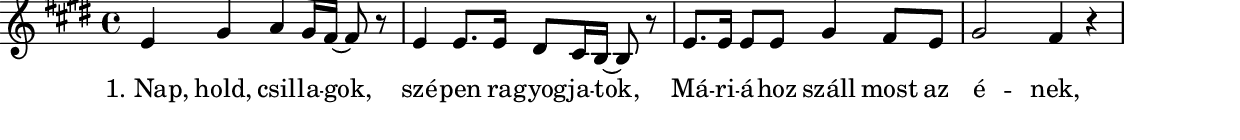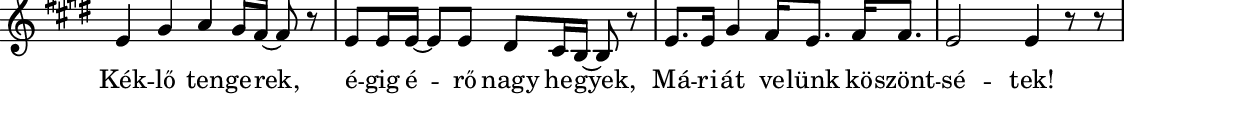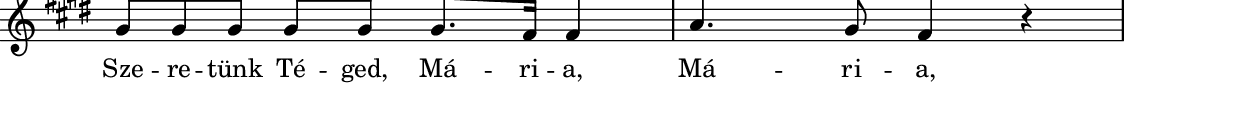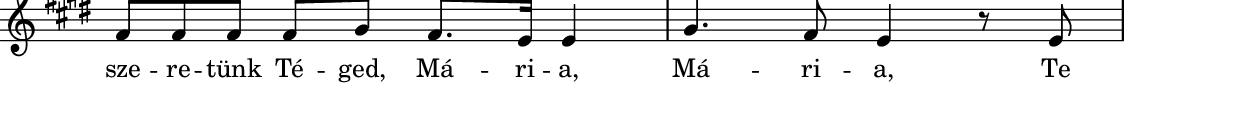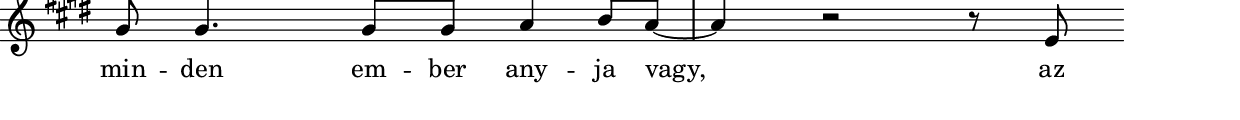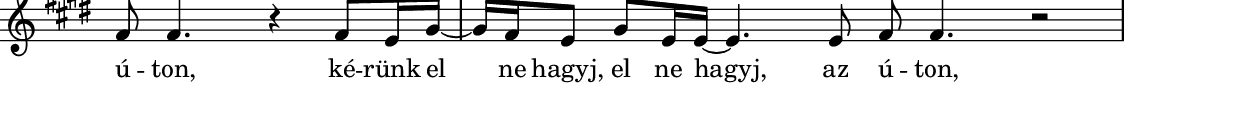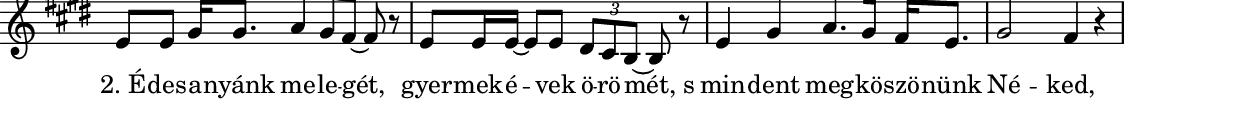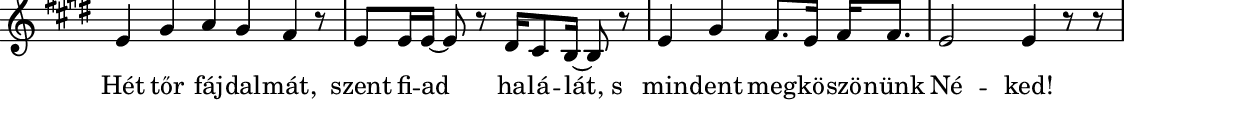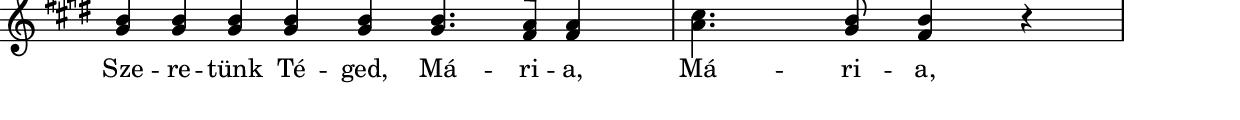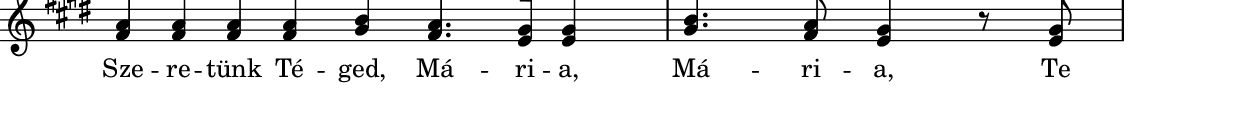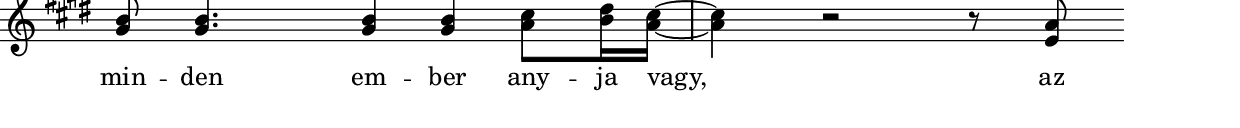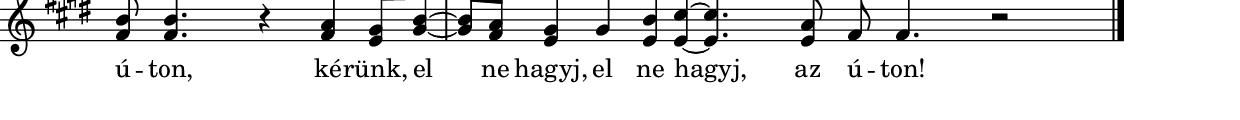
% MusicXML to Lilypond converter by Kovi

szovegAAA = \lyricmode {  "1. Nap," "hold," "csil" -- "la" -- "gok," "szé" -- "pen" "ra" -- "gyog" -- "ja" -- "tok," "Má" -- "ri" -- "á" -- "hoz" "száll" "most" "az" "é" -- "nek," "Kék" -- "lő" "ten" -- "ge" -- "rek," "é" -- "gig" "é" -- "rő" "nagy" "he" -- "gyek," "Má" -- "ri" -- "át" "ve" -- "lünk" "kö" -- "szönt" -- "sé" -- "tek!" "Sze" -- "re" -- "tünk" "Té" -- "ged," "Má" -- "ri" -- "a," "Má" -- "ri" -- "a," "sze" -- "re" -- "tünk" "Té" -- "ged," "Má" -- "ri" -- "a," "Má" -- "ri" -- "a," "Te" "min" -- "den" "em" -- "ber" "any" -- "ja" "vagy," "az" "ú" -- "ton," "ké" -- "rünk" "el" "ne" "hagyj," "el" "ne" "hagyj," "az" "ú" -- "ton," "2. É" -- "des" -- "a" -- "nyánk" "me" -- "le" -- "gét," "gyer" -- "mek" -- "é" -- "vek" "ö" -- "rö" -- "mét, s" "min" -- "dent" "meg" -- "kö" -- "szö" -- "nünk" "Né" -- "ked," "Hét" "tőr" "fáj" -- "dal" -- "mát," "szent" "fi" -- "ad" "ha" -- "lá" -- "lát, s" "min" -- "dent" "meg" -- "kö" -- "szö" -- "nünk" "Né" -- "ked!" "Sze" -- "re" -- "tünk" "Té" -- "ged," "Má" -- "ri" -- "a," "Má" -- "ri" -- "a," "Sze" -- "re" -- "tünk" "Té" -- "ged," "Má" -- "ri" -- "a," "Má" -- "ri" -- "a," "Te" "min" -- "den" "em" -- "ber" "any" -- "ja" "vagy," "az" "ú" -- "ton," "ké" -- "rünk," "el" "ne" "hagyj," "el" "ne" "hagyj," "az" "ú" -- "ton!"  }

% Analyzing...
% 1 parts
% 1 Staff
% forceBassClefActive = 
melody = {
% 273 notes in the part
% 1 voices

\new Staff
\new Voice {
% 273 notes
% 40 mesaures

% Measure 1
\clef "treble"
\key e \major
e'4 gis'4 a'8 gis'16 fis'16~ fis'8 r8 
% Measure 2
e'4 e'8. e'16 dis'8 cis'16 b16~ b8 r8 
% Measure 3
e'8. e'16 e'8 e'8 gis'4 fis'8 e'8 
% Measure 4
gis'2 fis'4 r4 
% Measure 5
\break
e'4 gis'4 a'8 gis'16 fis'16~ fis'8 r8 
% Measure 6
e'8 e'16 e'16~ e'8 e'8 dis'8 cis'16 b16~ b8 r8 
% Measure 7
e'8. e'16 gis'4 fis'16 e'8. fis'16 fis'8. 
% Measure 8
e'2 e'4 r8 r8 
% Measure 9
\break
r2 r8 r8 r8 r8 
% Measure 10
r2 r2 
% Measure 11
r1 
% Measure 12
\break
\times 2/3 { gis'8 gis'8 gis'8  } gis'8 gis'8 gis'8. fis'16 fis'4 
% Measure 13
a'4. gis'8 fis'4 r4 
% Measure 14
\times 2/3 { fis'8 fis'8 fis'8  } fis'8 gis'8 fis'8. e'16 e'4 
% Measure 15
gis'4. fis'8 e'4 r8 e'8 
% Measure 16
\break
gis'8 gis'4. gis'8 gis'8 a'8 b'16 a'16~ 
% Measure 17
a'4 r2 r8 e'8 
% Measure 18
\bar "|:" \break
fis'8 fis'4. r4 fis'8 e'16 gis'16~ 
% Measure 19
gis'16 fis'16 e'8 gis'8 e'16 e'16~ e'4. e'8 \bar ":|" 
% Measure 20
fis'8 fis'4. r2 
% Measure 21
\break
e'8 e'8 gis'16 gis'8. \times 2/3 { a'8 gis'8 fis'8~  } fis'8 r8 
% Measure 22
e'8 e'16 e'16~ e'8 e'8 \times 2/3 { dis'8 cis'8 b8~  } b8 r8 
% Measure 23
e'4 gis'4 a'8. gis'16 fis'16 e'8. 
% Measure 24
gis'2 fis'4 r4 
% Measure 25
\break
e'4 gis'4 a'8 gis'8 fis'8 r8 
% Measure 26
e'8 e'16 e'16~ e'8 r8 dis'16 cis'8 b16~ b8 r8 
% Measure 27
e'4 gis'4 fis'8. e'16 fis'16 fis'8. 
% Measure 28
e'2 e'4 r8 r8 
% Measure 29
\break
r2 r8 r8 r8 r8 
% Measure 30
r2 r2 
% Measure 31
r1 
% Measure 32
\break
\times 2/3 { <gis' b' >8 <gis' b' >8 <gis' b' >8  } <gis' b' >8 <gis' b' >8 <gis' b' >8. <fis' a' >16 <fis' a' >4 
% Measure 33
<a' cis'' >4. <gis' b' >8 <fis' b' >4 r4 
% Measure 34
\times 2/3 { <fis' a' >8 <fis' a' >8 <fis' a' >8  } <fis' a' >8 <gis' b' >8 <fis' a' >8. <e' gis' >16 <e' gis' >4 
% Measure 35
<gis' b' >4. <fis' a' >8 <e' gis' >4 r8 <e' gis' >8 
% Measure 36
\break
<gis' b' >8 <gis' b' >4. <gis' b' >8 <gis' b' >8 <a' cis'' >8 <b' dis'' >16 <a' cis'' >16~ 
% Measure 37
<a' cis'' >4 r2 r8 <e' a' >8 
% Measure 38
\bar "|:" \break
<fis' b' >8 <fis' b' >4. r4 <fis' a' >8 <e' gis' >16 <gis' b' >16~ 
% Measure 39
<gis' b' >16 <fis' a' >16 <e' gis' >8 gis'8 <e' b' >16 <e' cis'' >16~ <e' cis'' >4. <e' a' >8 \bar ":|" 
% Measure 40
fis'8 fis'4. \fermata r2 \bar "|." 
} % voice
\addlyrics { \szovegAAA }

} % melody


harmonies = \chordmode {
% 72 chords
\germanChords
e4 s4 b4 s4 a4 s4 b4 s4 e4 s4 e4 s4 gis4:m s4 b4 s4 e4 s4 b4 s4 a4 s4 b4 s4 e4 s4 b4 s4 e4 s4 s4 e8 a8 b4 s4 s8 e8 e8 a8 b4 s4 b4:7 s4 e4 s4 s4 s4 e4 s4 b4 s4 b4 s4 s4 s4 b4 s4 e4 s4 s4 s4 s4 s4 e4 s4 e4 s4 a4 s4 s4 s4 b4 s4 s4 s8. e4 s4 a4 s4 s16 b4 s4 s4 s4 e4 s4 b4 s4 a4 s4 b4 s4 e4 s4 fis4:m s4 gis4:m s4 b4 s4 e4 s4 b4 s4 a4 s4 b4 s4 e4 s4 b4 s4 e4 s4 s4 e8 a8 b4 s4 s8 e8 e8 a8 b4 s4 b4:7 s4 e4 s4 s4 s4 e4 s4 b4 s4 b4 s4 s4 s4 b4 s4 e4 s4 s4 s4 s4 s4 e4 s4 s4 s4 a4 s4 s4 s4 b4 s4 s4 s8. e4 s4 a4 s4 s16 b4 s4 e4
}

\include "../../definitions.ly"
